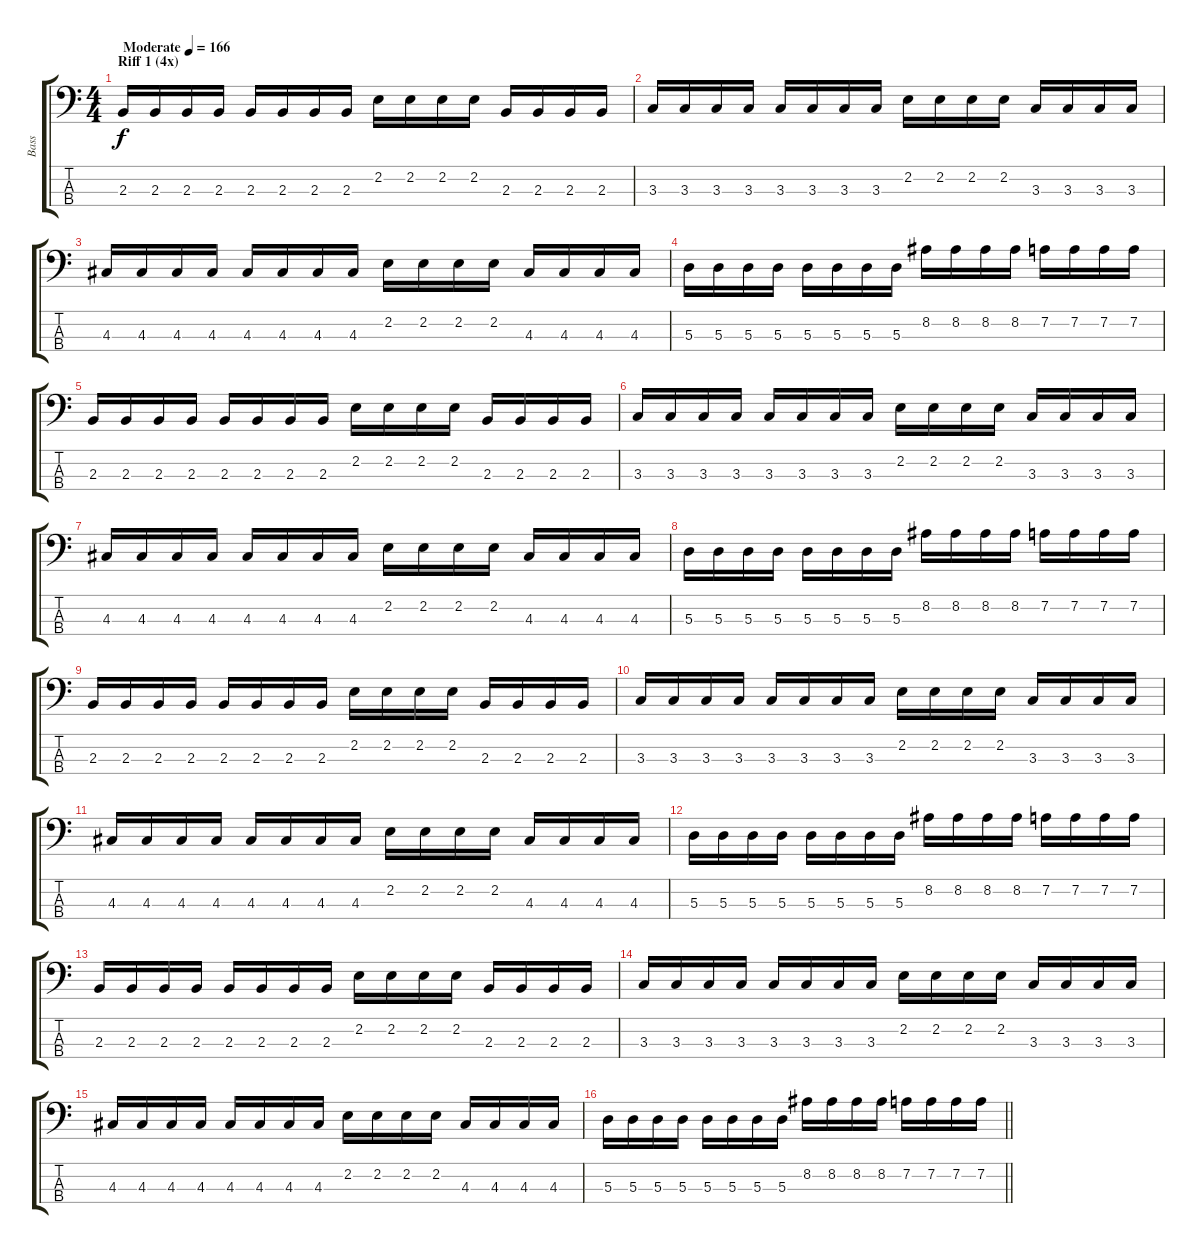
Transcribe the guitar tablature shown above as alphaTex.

\track ("Bass" "Bass") {instrument electricbasspick}
\staff {score tabs}
\tuning (G2 D2 A1 E1) {hide}
\ts (4 4)
\section ("" "Riff 1 (4x)")
\tempo (166 "Moderate")
\clef f4
\ks c
2.3.16{dy f instrument electricbasspick} 2.3.16 2.3.16 2.3.16 2.3.16 2.3.16 2.3.16 2.3.16 2.2.16 2.2.16 2.2.16 2.2.16 2.3.16 2.3.16 2.3.16 2.3.16 |
3.3.16 3.3.16 3.3.16 3.3.16 3.3.16 3.3.16 3.3.16 3.3.16 2.2.16 2.2.16 2.2.16 2.2.16 3.3.16 3.3.16 3.3.16 3.3.16 |
4.3.16 4.3.16 4.3.16 4.3.16 4.3.16 4.3.16 4.3.16 4.3.16 2.2.16 2.2.16 2.2.16 2.2.16 4.3.16 4.3.16 4.3.16 4.3.16 |
5.3.16 5.3.16 5.3.16 5.3.16 5.3.16 5.3.16 5.3.16 5.3.16 8.2.16 8.2.16 8.2.16 8.2.16 7.2.16 7.2.16 7.2.16 7.2.16 |
2.3.16 2.3.16 2.3.16 2.3.16 2.3.16 2.3.16 2.3.16 2.3.16 2.2.16 2.2.16 2.2.16 2.2.16 2.3.16 2.3.16 2.3.16 2.3.16 |
3.3.16 3.3.16 3.3.16 3.3.16 3.3.16 3.3.16 3.3.16 3.3.16 2.2.16 2.2.16 2.2.16 2.2.16 3.3.16 3.3.16 3.3.16 3.3.16 |
4.3.16 4.3.16 4.3.16 4.3.16 4.3.16 4.3.16 4.3.16 4.3.16 2.2.16 2.2.16 2.2.16 2.2.16 4.3.16 4.3.16 4.3.16 4.3.16 |
5.3.16 5.3.16 5.3.16 5.3.16 5.3.16 5.3.16 5.3.16 5.3.16 8.2.16 8.2.16 8.2.16 8.2.16 7.2.16 7.2.16 7.2.16 7.2.16 |
2.3.16 2.3.16 2.3.16 2.3.16 2.3.16 2.3.16 2.3.16 2.3.16 2.2.16 2.2.16 2.2.16 2.2.16 2.3.16 2.3.16 2.3.16 2.3.16 |
3.3.16 3.3.16 3.3.16 3.3.16 3.3.16 3.3.16 3.3.16 3.3.16 2.2.16 2.2.16 2.2.16 2.2.16 3.3.16 3.3.16 3.3.16 3.3.16 |
4.3.16 4.3.16 4.3.16 4.3.16 4.3.16 4.3.16 4.3.16 4.3.16 2.2.16 2.2.16 2.2.16 2.2.16 4.3.16 4.3.16 4.3.16 4.3.16 |
5.3.16 5.3.16 5.3.16 5.3.16 5.3.16 5.3.16 5.3.16 5.3.16 8.2.16 8.2.16 8.2.16 8.2.16 7.2.16 7.2.16 7.2.16 7.2.16 |
2.3.16 2.3.16 2.3.16 2.3.16 2.3.16 2.3.16 2.3.16 2.3.16 2.2.16 2.2.16 2.2.16 2.2.16 2.3.16 2.3.16 2.3.16 2.3.16 |
3.3.16 3.3.16 3.3.16 3.3.16 3.3.16 3.3.16 3.3.16 3.3.16 2.2.16 2.2.16 2.2.16 2.2.16 3.3.16 3.3.16 3.3.16 3.3.16 |
4.3.16 4.3.16 4.3.16 4.3.16 4.3.16 4.3.16 4.3.16 4.3.16 2.2.16 2.2.16 2.2.16 2.2.16 4.3.16 4.3.16 4.3.16 4.3.16 |
\barLineRight lightlight
5.3.16 5.3.16 5.3.16 5.3.16 5.3.16 5.3.16 5.3.16 5.3.16 8.2.16 8.2.16 8.2.16 8.2.16 7.2.16 7.2.16 7.2.16 7.2.16
